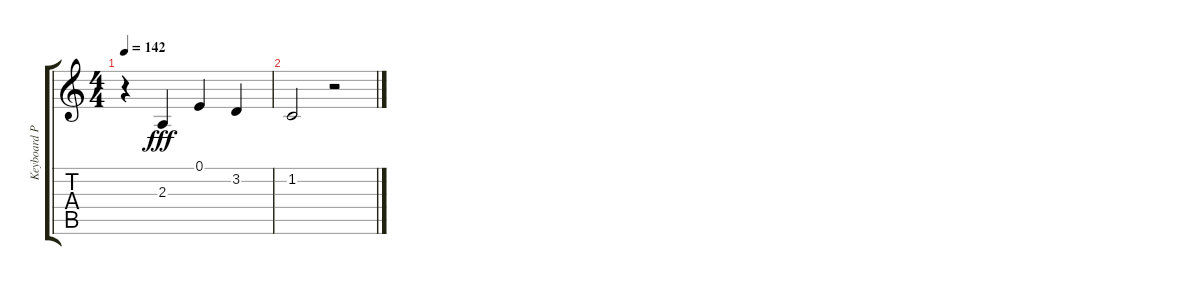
\track ("Keyboard Piano" "Keyboard P") {instrument brightacousticpiano}
\staff {score tabs}
\tuning (E4 B3 G3 D3 A2 E2) {hide}
\ts (4 4)
\tempo 142
\clef g2
\ks c
r.4{dy fff} 2.3.4 0.1.4 3.2.4 |
1.2.2 r.2
